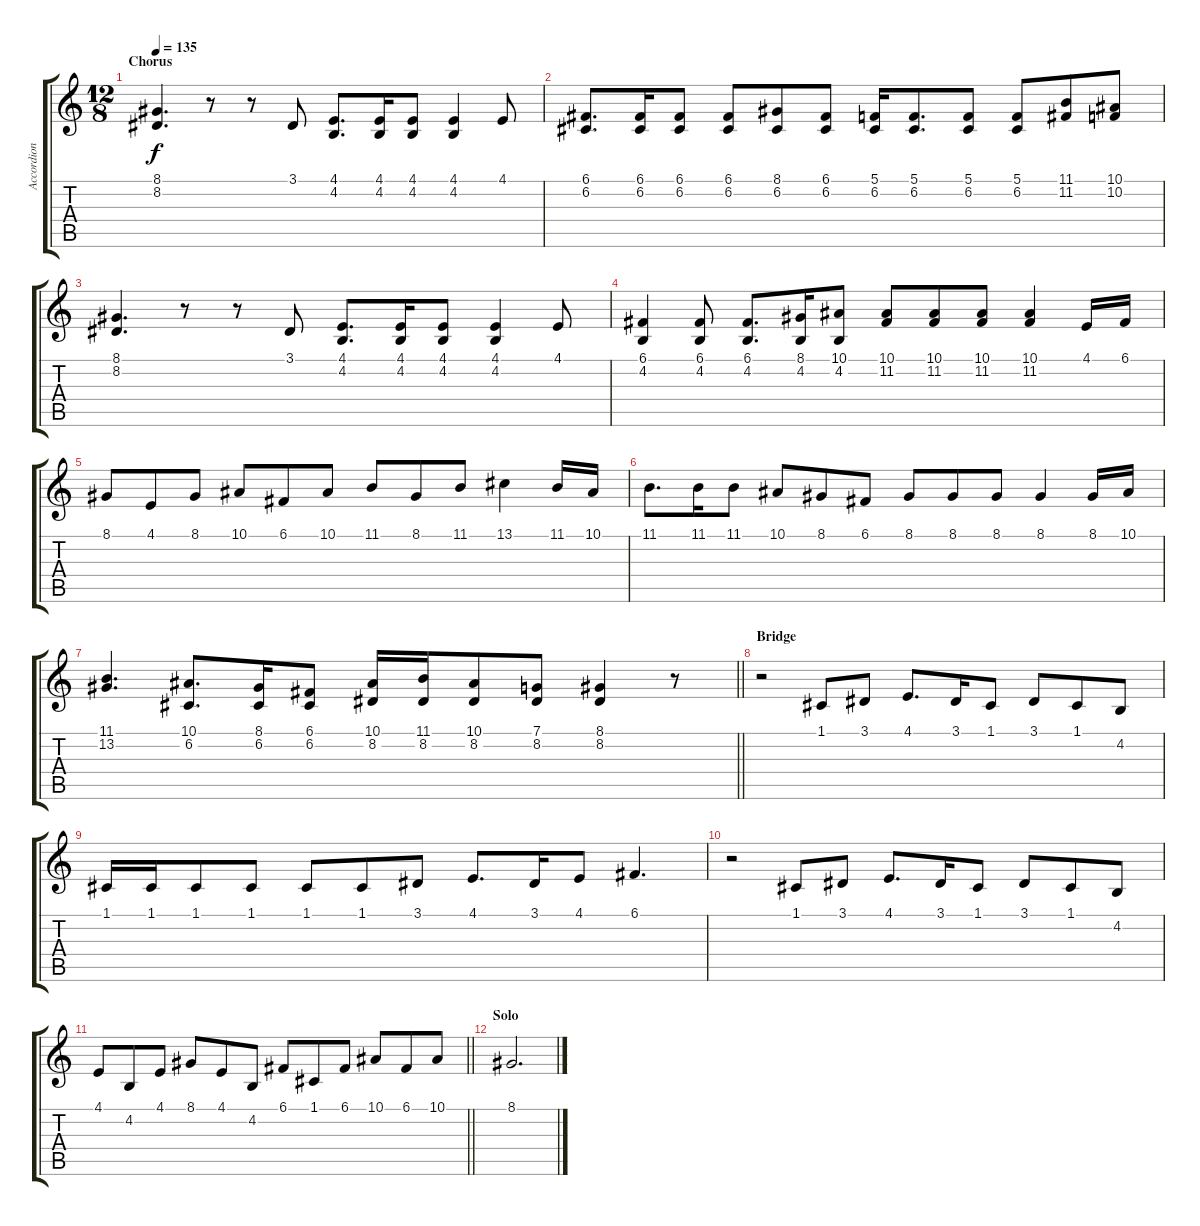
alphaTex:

\track ("Accordion" "Accordion") {instrument accordion}
\staff {score tabs}
\tuning (C4 G3 Eb3 Bb2 F2 C2) {hide}
\ts (12 8)
\section ("" "Chorus")
\tempo 135
\clef g2
\ks c
(8.1 8.2).4{d dy f} r.8 r.8 3.1.8 (4.1 4.2).8{d} (4.1 4.2).16 (4.1 4.2).8 (4.1 4.2).4 4.1.8 |
(6.1 6.2).8{d} (6.1 6.2).16 (6.1 6.2).8 (6.1 6.2).8 (8.1 6.2).8 (6.1 6.2).8 (5.1 6.2).16 (5.1 6.2).8{d} (5.1 6.2).8 (5.1 6.2).8 (11.1 11.2).8 (10.1 10.2).8 |
(8.1 8.2).4{d} r.8 r.8 3.1.8 (4.1 4.2).8{d} (4.1 4.2).16 (4.1 4.2).8 (4.1 4.2).4 4.1.8 |
(6.1 4.2).4 (6.1 4.2).8 (6.1 4.2).8{d} (8.1 4.2).16 (10.1 4.2).8 (10.1 11.2).8 (10.1 11.2).8 (10.1 11.2).8 (10.1 11.2).4 4.1.16 6.1.16 |
8.1.8 4.1.8 8.1.8 10.1.8 6.1.8 10.1.8 11.1.8 8.1.8 11.1.8 13.1.4 11.1.16 10.1.16 |
11.1.8{d} 11.1.16 11.1.8 10.1.8 8.1.8 6.1.8 8.1.8 8.1.8 8.1.8 8.1.4 8.1.16 10.1.16 |
\barLineRight lightlight
(11.1 13.2).4{d} (10.1 6.2).8{d} (8.1 6.2).16 (6.1 6.2).8 (10.1 8.2).16 (11.1 8.2).16 (10.1 8.2).8 (7.1 8.2).8 (8.1 8.2).4 r.8 |
\section ("" "Bridge")
r.2 1.1.8 3.1.8 4.1.8{d} 3.1.16 1.1.8 3.1.8 1.1.8 4.2.8 |
1.1.16 1.1.16 1.1.8 1.1.8 1.1.8 1.1.8 3.1.8 4.1.8{d} 3.1.16 4.1.8 6.1.4{d} |
r.2 1.1.8 3.1.8 4.1.8{d} 3.1.16 1.1.8 3.1.8 1.1.8 4.2.8 |
\barLineRight lightlight
4.1.8 4.2.8 4.1.8 8.1.8 4.1.8 4.2.8 6.1.8 1.1.8 6.1.8 10.1.8 6.1.8 10.1.8 |
\section ("" "Solo")
8.1.2{d}
